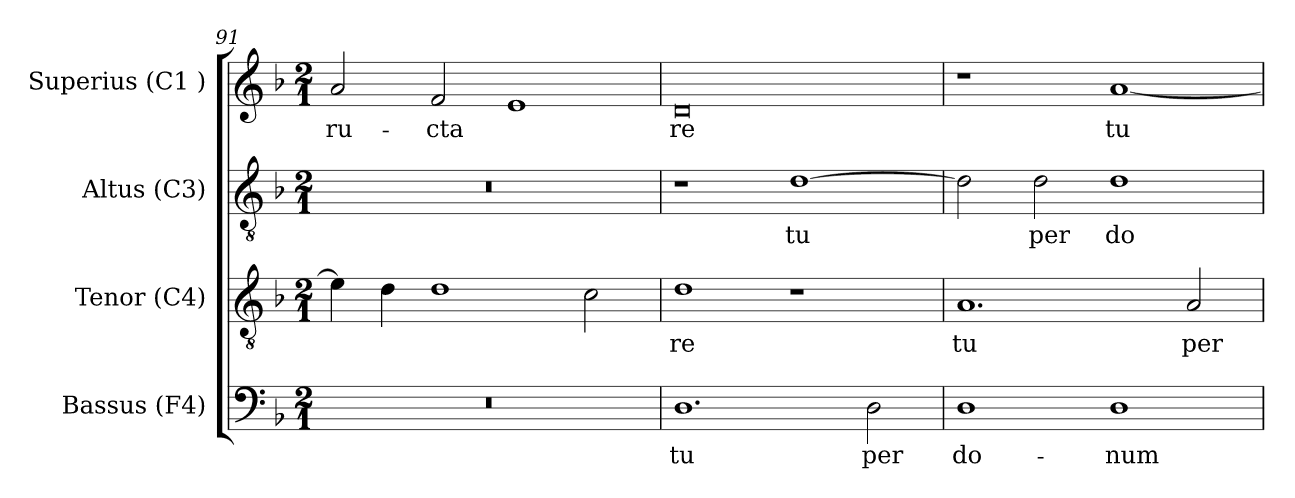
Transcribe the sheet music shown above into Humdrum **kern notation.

**kern	**text	**kern	**text	**kern	**text	**kern	**text
*part4	*part4	*part3	*part3	*part2	*part2	*part1	*part1
*staff4	*staff4	*staff3	*staff3	*staff2	*staff2	*staff1	*staff1
*I"Bassus (F4)	*	*I"Tenor (C4)	*	*I"Altus (C3)	*	*I"Superius (C1 )	*
*I'B.	*	*I'T.	*	*I'A.	*	*I'S.	*
*clefF4	*	*clefGv2	*	*clefGv2	*	*clefG2	*
*k[b-]	*	*k[b-]	*	*k[b-]	*	*k[b-]	*
*F:	*	*F:	*	*F:	*	*F:	*
*M2/1	*	*M2/1	*	*M2/1	*	*M2/1	*
=91	=91	=91	=91	=91	=91	=91	=91
!	!	!	!LO:LY:b:cj	!	!	!	!LO:LY:b:cj
0r	.	4e\]	--	0r	.	2a/	-ru-
!	!	!	!LO:LY:b:cj	!	!	!	!
.	.	4d\	--	.	.	.	.
!	!	!	!LO:LY:b:cj	!	!	!	!LO:LY:b:cj
.	.	1d	--	.	.	2f/	-cta-
!	!	!	!	!	!	!	!LO:LY:b:cj
.	.	.	.	.	.	1e	--
!	!	!	!LO:LY:b:cj	!	!	!	!
.	.	2c\	--	.	.	.	.
=92	=92	=92	=92	=92	=92	=92	=92
!	!LO:LY:b:cj	!	!LO:LY:b:cj	!	!	!	!LO:LY:b:cj
1.D	tu	1d	-re	1r	.	0d	-re
!	!	!	!	!	!LO:LY:b:cj	!	!
.	.	1r	.	[<1d	tu	.	.
!	!LO:LY:b:cj	!	!	!	!	!	!
2D\	per	.	.	.	.	.	.
!!LO:PB:g=z
=93	=93	=93	=93	=93	=93	=93	=93
!	!LO:LY:b:cj	!	!LO:LY:b:cj	!	!LO:LY:b:cj	!	!
1D	do-	1.A	tu	2d\]	.	1r	.
!	!	!	!	!	!LO:LY:b:cj	!	!
.	.	.	.	2d\	per	.	.
!	!LO:LY:b:cj	!	!	!	!LO:LY:b:cj	!	!LO:LY:b:cj
1D	-num	.	.	1d	do-	[<1a	tu
!	!	!	!LO:LY:b:cj	!	!	!	!
.	.	2A/	per	.	.	.	.
=	=	=	=	=	=	=	=
*-	*-	*-	*-	*-	*-	*-	*-
